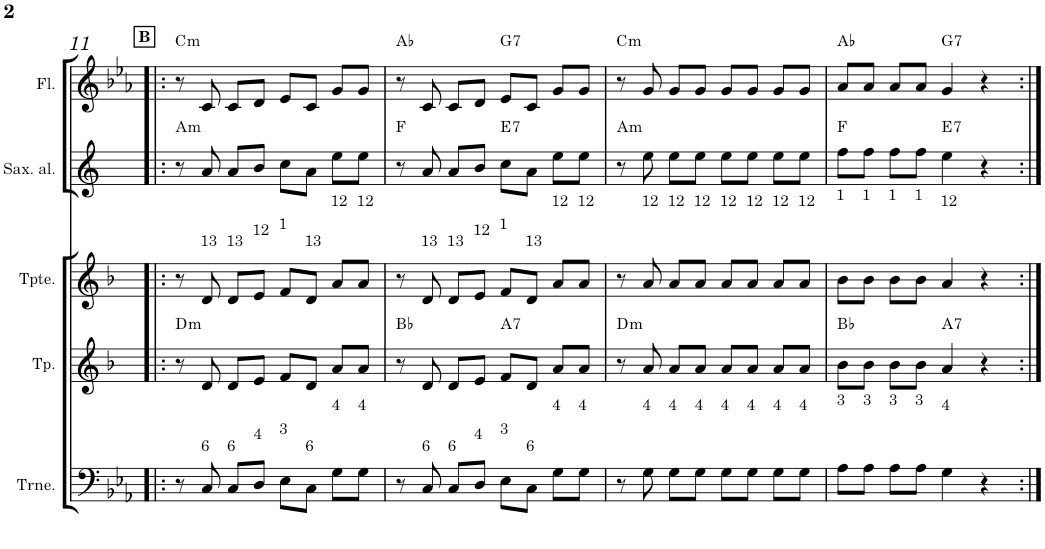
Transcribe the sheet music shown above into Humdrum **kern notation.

**kern	**kern	**harte	**kern	**kern	**harte	**kern	**harte
*part5	*part4	*part4	*part3	*part2	*part2	*part1	*part1
*staff5	*staff4	*	*staff3	*staff2	*	*staff1	*
*I"C ClavF	*I"Bb	*	*I"Bb - Pirata	*I"Eb	*	*I"C ClavG	*
!!LO:PB:g=z
*clefF4	*clefG2	*	*clefG2	*clefG2	*	*clefG2	*
*	*Trd2c3	*	*Trd1c2	*Trd5c9	*	*	*
*k[b-e-a-]	*k[b-]	*	*k[b-]	*k[]	*	*k[b-e-a-]	*
*E-:	*F:	*	*F:	*	*	*E-:	*
*M4/4	*M4/4	*	*M4/4	*M4/4	*	*M4/4	*
!!LO:REH:place=s1:a:B:cj:t=B
=11!|:	=11!|:	=11!|:	=11!|:	=11!|:	=11!|:	=11!|:	=11!|:
!	!	!LO:H:kt=m	!	!	!LO:H:kt=m	!	!LO:H:kt=m
8r	8r	D:min	8r	8r	A:min	8r	C:min
!	!	!	!LO:TX:a:t=13	!	!	!	!
!LO:TX:a:t=6	!	!	!	!	!	!	!
8C/	8d/	.	8d/	8a/	.	8c/	.
!	!	!	!LO:TX:a:t=13	!	!	!	!
!LO:TX:a:t=6	!	!	!	!	!	!	!
8C/L	8d/L	.	8d/L	8a/L	.	8c/L	.
!	!	!	!LO:TX:a:t=12	!	!	!	!
!LO:TX:a:t=4	!	!	!	!	!	!	!
8D/J	8e/J	.	8e/J	8b/J	.	8d/J	.
!	!	!	!LO:TX:a:t=1	!	!	!	!
!LO:TX:a:t=3	!	!	!	!	!	!	!
8E-\L	8f/L	.	8f/L	8cc\L	.	8e-/L	.
!	!	!	!LO:TX:a:t=13	!	!	!	!
!LO:TX:a:t=6	!	!	!	!	!	!	!
8C\J	8d/J	.	8d/J	8a\J	.	8c/J	.
!	!	!	!LO:TX:a:t=12	!	!	!	!
!LO:TX:a:t=4	!	!	!	!	!	!	!
8G\L	8a/L	.	8a/L	8ee\L	.	8g/L	.
!	!	!	!LO:TX:a:t=12	!	!	!	!
!LO:TX:a:t=4	!	!	!	!	!	!	!
8G\J	8a/J	.	8a/J	8ee\J	.	8g/J	.
=12	=12	=12	=12	=12	=12	=12	=12
8r	8r	Bb:maj	8r	8r	F:maj	8r	Ab:maj
!	!	!	!LO:TX:a:t=13	!	!	!	!
!LO:TX:a:t=6	!	!	!	!	!	!	!
8C/	8d/	.	8d/	8a/	.	8c/	.
!	!	!	!LO:TX:a:t=13	!	!	!	!
!LO:TX:a:t=6	!	!	!	!	!	!	!
8C/L	8d/L	.	8d/L	8a/L	.	8c/L	.
!	!	!	!LO:TX:a:t=12	!	!	!	!
!LO:TX:a:t=4	!	!	!	!	!	!	!
8D/J	8e/J	.	8e/J	8b/J	.	8d/J	.
!	!	!	!LO:TX:a:t=1	!	!	!	!
!LO:TX:a:t=3	!	!LO:H:kt=7	!	!	!LO:H:kt=7	!	!LO:H:kt=7
8E-\L	8f/L	A:7	8f/L	8cc\L	E:7	8e-/L	G:7
!	!	!	!LO:TX:a:t=13	!	!	!	!
!LO:TX:a:t=6	!	!	!	!	!	!	!
8C\J	8d/J	.	8d/J	8a\J	.	8c/J	.
!	!	!	!LO:TX:a:t=12	!	!	!	!
!LO:TX:a:t=4	!	!	!	!	!	!	!
8G\L	8a/L	.	8a/L	8ee\L	.	8g/L	.
!	!	!	!LO:TX:a:t=12	!	!	!	!
!LO:TX:a:t=4	!	!	!	!	!	!	!
8G\J	8a/J	.	8a/J	8ee\J	.	8g/J	.
=13	=13	=13	=13	=13	=13	=13	=13
!	!	!LO:H:kt=m	!	!	!LO:H:kt=m	!	!LO:H:kt=m
8r	8r	D:min	8r	8r	A:min	8r	C:min
!	!	!	!LO:TX:a:t=12	!	!	!	!
!LO:TX:a:t=4	!	!	!	!	!	!	!
8G\	8a/	.	8a/	8ee\	.	8g/	.
!	!	!	!LO:TX:a:t=12	!	!	!	!
!LO:TX:a:t=4	!	!	!	!	!	!	!
8G\L	8a/L	.	8a/L	8ee\L	.	8g/L	.
!	!	!	!LO:TX:a:t=12	!	!	!	!
!LO:TX:a:t=4	!	!	!	!	!	!	!
8G\J	8a/J	.	8a/J	8ee\J	.	8g/J	.
!	!	!	!LO:TX:a:t=12	!	!	!	!
!LO:TX:a:t=4	!	!	!	!	!	!	!
8G\L	8a/L	.	8a/L	8ee\L	.	8g/L	.
!	!	!	!LO:TX:a:t=12	!	!	!	!
!LO:TX:a:t=4	!	!	!	!	!	!	!
8G\J	8a/J	.	8a/J	8ee\J	.	8g/J	.
!	!	!	!LO:TX:a:t=12	!	!	!	!
!LO:TX:a:t=4	!	!	!	!	!	!	!
8G\L	8a/L	.	8a/L	8ee\L	.	8g/L	.
!	!	!	!LO:TX:a:t=12	!	!	!	!
!LO:TX:a:t=4	!	!	!	!	!	!	!
8G\J	8a/J	.	8a/J	8ee\J	.	8g/J	.
=14	=14	=14	=14	=14	=14	=14	=14
!	!	!	!LO:TX:a:t=1	!	!	!	!
!LO:TX:a:t=3	!	!	!	!	!	!	!
8A-\L	8b-\L	Bb:maj	8b-\L	8ff\L	F:maj	8a-/L	Ab:maj
!	!	!	!LO:TX:a:t=1	!	!	!	!
!LO:TX:a:t=3	!	!	!	!	!	!	!
8A-\J	8b-\J	.	8b-\J	8ff\J	.	8a-/J	.
!	!	!	!LO:TX:a:t=1	!	!	!	!
!LO:TX:a:t=3	!	!	!	!	!	!	!
8A-\L	8b-\L	.	8b-\L	8ff\L	.	8a-/L	.
!	!	!	!LO:TX:a:t=1	!	!	!	!
!LO:TX:a:t=3	!	!	!	!	!	!	!
8A-\J	8b-\J	.	8b-\J	8ff\J	.	8a-/J	.
!	!	!	!LO:TX:a:t=12	!	!	!	!
!LO:TX:a:t=4	!	!LO:H:kt=7	!	!	!LO:H:kt=7	!	!LO:H:kt=7
4G\	4a/	A:7	4a/	4ee\	E:7	4g/	G:7
4r	4r	.	4r	4r	.	4r	.
=:|!	=:|!	=:|!	=:|!	=:|!	=:|!	=:|!	=:|!
*-	*-	*-	*-	*-	*-	*-	*-
